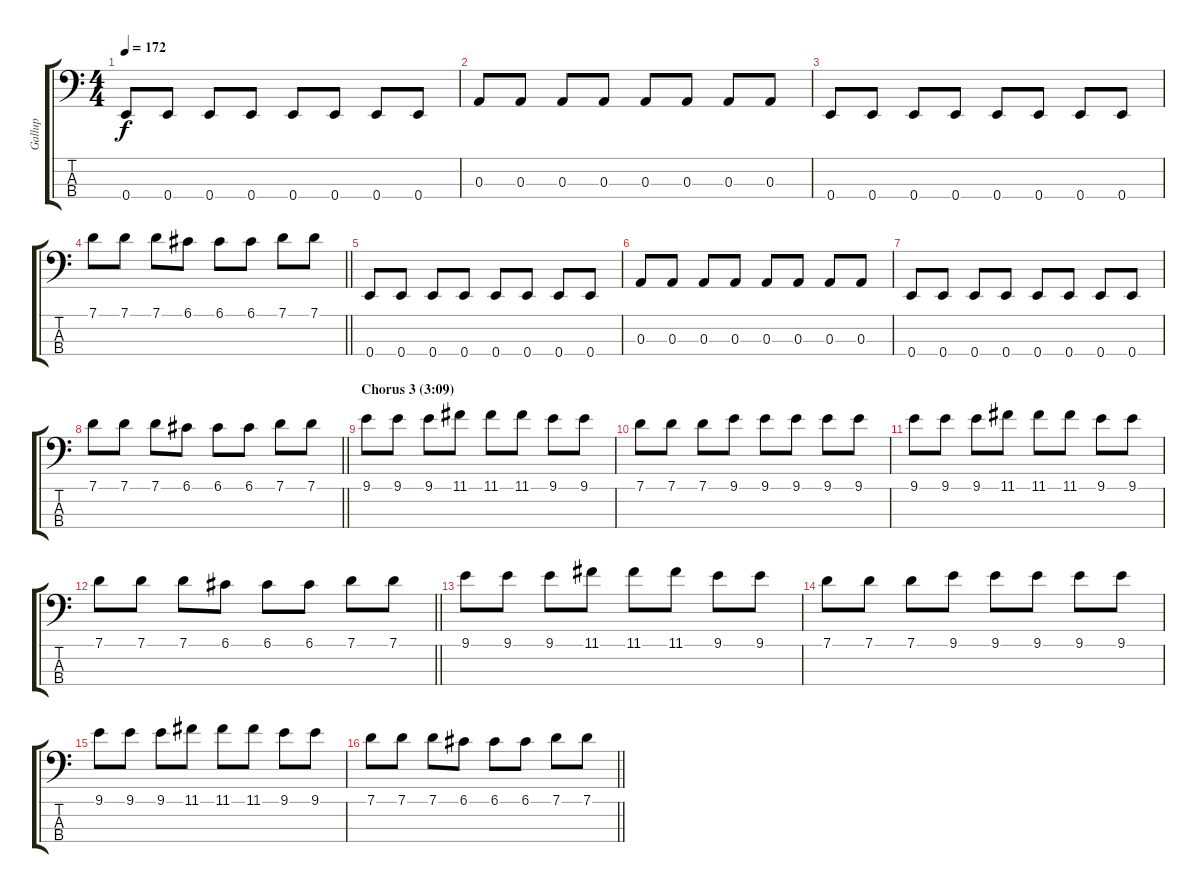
\track ("Gallup" "Gallup") {instrument electricbasspick}
\staff {score tabs}
\tuning (G2 D2 A1 E1) {hide}
\ts (4 4)
\tempo 172
\clef f4
\ks c
0.4.8{dy f} 0.4.8 0.4.8 0.4.8 0.4.8 0.4.8 0.4.8 0.4.8 |
0.3.8 0.3.8 0.3.8 0.3.8 0.3.8 0.3.8 0.3.8 0.3.8 |
0.4.8 0.4.8 0.4.8 0.4.8 0.4.8 0.4.8 0.4.8 0.4.8 |
\barLineRight lightlight
7.1.8 7.1.8 7.1.8 6.1.8 6.1.8 6.1.8 7.1.8 7.1.8 |
0.4.8 0.4.8 0.4.8 0.4.8 0.4.8 0.4.8 0.4.8 0.4.8 |
0.3.8 0.3.8 0.3.8 0.3.8 0.3.8 0.3.8 0.3.8 0.3.8 |
0.4.8 0.4.8 0.4.8 0.4.8 0.4.8 0.4.8 0.4.8 0.4.8 |
\barLineRight lightlight
7.1.8 7.1.8 7.1.8 6.1.8 6.1.8 6.1.8 7.1.8 7.1.8 |
\section ("" "Chorus 3 (3:09)")
9.1.8 9.1.8 9.1.8 11.1.8 11.1.8 11.1.8 9.1.8 9.1.8 |
7.1.8 7.1.8 7.1.8 9.1.8 9.1.8 9.1.8 9.1.8 9.1.8 |
9.1.8 9.1.8 9.1.8 11.1.8 11.1.8 11.1.8 9.1.8 9.1.8 |
\barLineRight lightlight
7.1.8 7.1.8 7.1.8 6.1.8 6.1.8 6.1.8 7.1.8 7.1.8 |
9.1.8 9.1.8 9.1.8 11.1.8 11.1.8 11.1.8 9.1.8 9.1.8 |
7.1.8 7.1.8 7.1.8 9.1.8 9.1.8 9.1.8 9.1.8 9.1.8 |
9.1.8 9.1.8 9.1.8 11.1.8 11.1.8 11.1.8 9.1.8 9.1.8 |
\barLineRight lightlight
7.1.8 7.1.8 7.1.8 6.1.8 6.1.8 6.1.8 7.1.8 7.1.8
